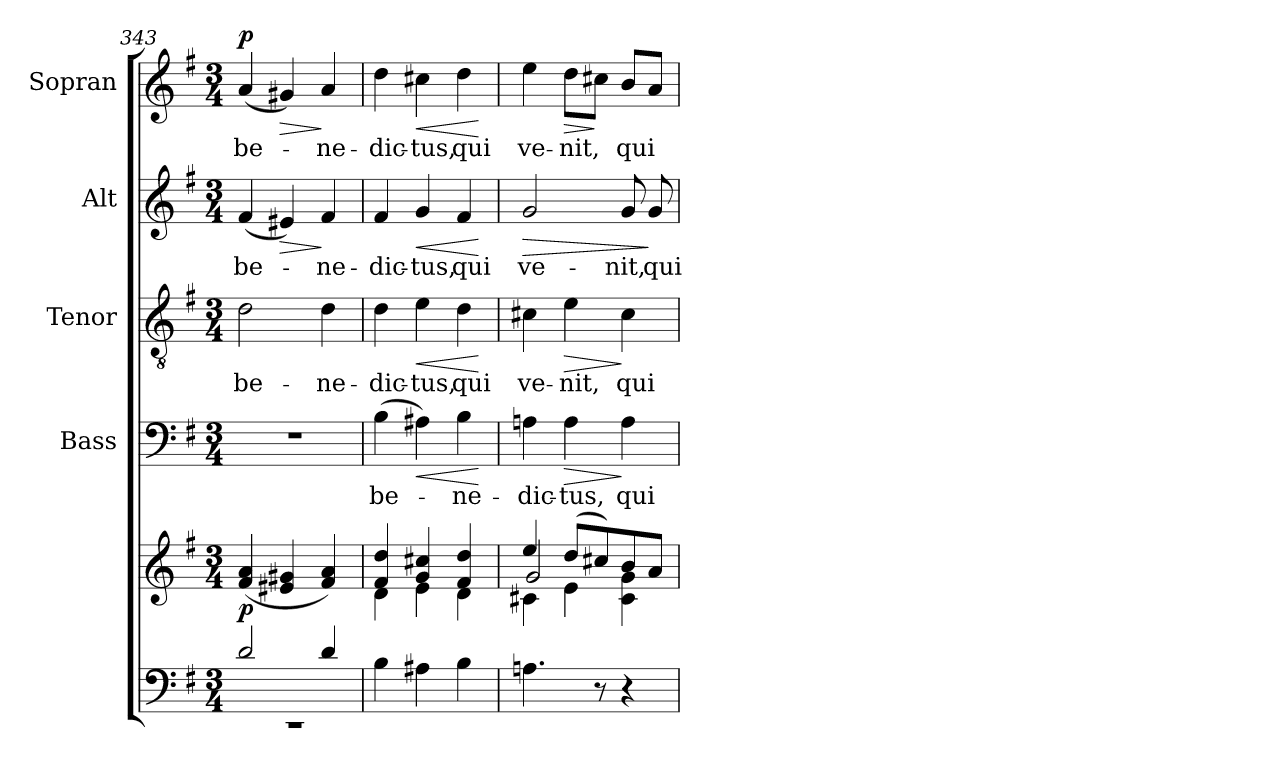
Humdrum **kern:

**kern	**kern	**dynam	**kern	**text	**dynam	**kern	**text	**dynam	**kern	**text	**dynam	**kern	**text	**dynam
*part5	*part5	*part5	*part4	*part4	*part4	*part3	*part3	*part3	*part2	*part2	*part2	*part1	*part1	*part1
*staff6	*staff5	*staff5/6	*staff4	*staff4	*staff4	*staff3	*staff3	*staff3	*staff2	*staff2	*staff2	*staff1	*staff1	*staff1
*	*	*	*I"Bass	*	*	*I"Tenor	*	*	*I"Alt	*	*	*I"Sopran	*	*
*	*	*	*I'B.	*	*	*I'T.	*	*	*I'A.	*	*	*I'S.	*	*
!!LO:PB:g=z
*clefF4	*clefG2	*	*clefF4	*	*	*clefGv2	*	*	*clefG2	*	*	*clefG2	*	*
*k[f#]	*k[f#]	*	*k[f#]	*	*	*k[f#]	*	*	*k[f#]	*	*	*k[f#]	*	*
*G:	*G:	*	*G:	*	*	*G:	*	*	*G:	*	*	*G:	*	*
*M3/4	*M3/4	*	*M3/4	*	*	*M3/4	*	*	*M3/4	*	*	*M3/4	*	*
=343	=343	=343	=343	=343	=343	=343	=343	=343	=343	=343	=343	=343	=343	=343
*^	*	*	*	*	*	*	*	*	*	*	*	*	*	*
!	!LO:N:vis=1	!	!LO:DY:b	!	!	!	!	!LO:LY:b	!	!	!LO:LY:b	!	!	!LO:LY:b	!LO:DY:a
2d!/	2.rEE	(<4f#!/ 4a!/	p	2.r	.	.	2d\	be-	.	(<4f#/	be-	.	(<4a/	be-	p
!	!	!	!	!	!	!	!	!	!	!	!	!LO:HP:b	!	!	!LO:HP:b
.	.	4e#X!/ 4g#X!/	.	.	.	.	.	.	.	4e#X/)	.	>	4g#X/)	.	>
!	!	!	!	!	!	!	!	!LO:LY:b	!	!	!LO:LY:b	!	!	!LO:LY:b	!
4d!/	.	4f#!/ 4a!/)	.	.	.	.	4d\	-ne-	.	4f#/	-ne-	]	4a/	-ne-	]
*v	*v	*	*	*	*	*	*	*	*	*	*	*	*	*	*
=344	=344	=344	=344	=344	=344	=344	=344	=344	=344	=344	=344	=344	=344	=344
*	*^	*	*	*	*	*	*	*	*	*	*	*	*	*
!	!	!	!	!	!LO:LY:b	!	!	!LO:LY:b	!	!	!LO:LY:b	!	!	!LO:LY:b	!
4B\	4f#!/ 4dd!/	4d!\	.	(>4B\	be-	.	4d\	-dic-	.	4f#/	-dic-	.	4dd\	-dic-	.
!	!	!	!	!	!	!LO:HP:b	!	!LO:LY:b	!LO:HP:b	!	!LO:LY:b	!LO:HP:b	!	!LO:LY:b	!LO:HP:b
4A#X\	4g!/ 4cc#X!/	4e!\	.	4A#X\)	.	<	4e\	-tus,	<	4g/	-tus,	<	4cc#X\	-tus,	<
!	!	!	!	!	!LO:LY:b	!	!	!LO:LY:b	!	!	!LO:LY:b	!	!	!LO:LY:b	!
4B\	4f#!/ 4dd!/	4d!\	.	4B\	-ne-	.	4d\	qui	.	4f#/	qui	.	4dd\	qui	.
*	*v	*v	*	*	*	*	*	*	*	*	*	*	*	*	*
.	.	.	.	.	[	.	.	[	.	.	[	.	.	[
=345	=345	=345	=345	=345	=345	=345	=345	=345	=345	=345	=345	=345	=345	=345
*	*^	*	*	*	*	*	*	*	*	*	*	*	*	*
*	*	*^	*	*	*	*	*	*	*	*	*	*	*	*	*
!	!	!	!	!	!	!LO:LY:b	!	!	!LO:LY:b	!	!	!LO:LY:b	!LO:HP:b	!	!LO:LY:b	!
4.An\	4ee!/	4c#X!\	2g!/	.	4An\	-dic-	.	4c#X\	ve-	.	2g/	ve-	>	4ee\	ve-	.
!	!	!	!	!	!	!LO:LY:b	!LO:HP:b	!	!LO:LY:b	!LO:HP:b	!	!	!	!	!LO:LY:b	!LO:HP:b
.	(<8dd!/L	4e!\	.	.	4A\	-tus,	>	4e\	-nit,	>	.	.	.	8dd\L	-nit,	>
8r	8cc#X!/)	.	.	.	.	.	.	.	.	.	.	.	.	8cc#X\J	.	]
!	!	!	!	!	!	!LO:LY:b	!	!	!LO:LY:b	!	!	!LO:LY:b	!	!	!LO:LY:b	!
4r	8b!/	4c#!\ 4g!\	4ryy	.	4A\	qui	]	4c#\	qui	]	8g/	-nit,	.	8b/L	qui	.
!	!	!	!	!	!	!	!	!	!	!	!	!LO:LY:b	!	!	!	!
.	8a!/J	.	.	.	.	.	.	.	.	.	8g/	qui	]	8a/J	.	.
*	*v	*v	*v	*	*	*	*	*	*	*	*	*	*	*	*	*
=	=	=	=	=	=	=	=	=	=	=	=	=	=	=
*-	*-	*-	*-	*-	*-	*-	*-	*-	*-	*-	*-	*-	*-	*-
